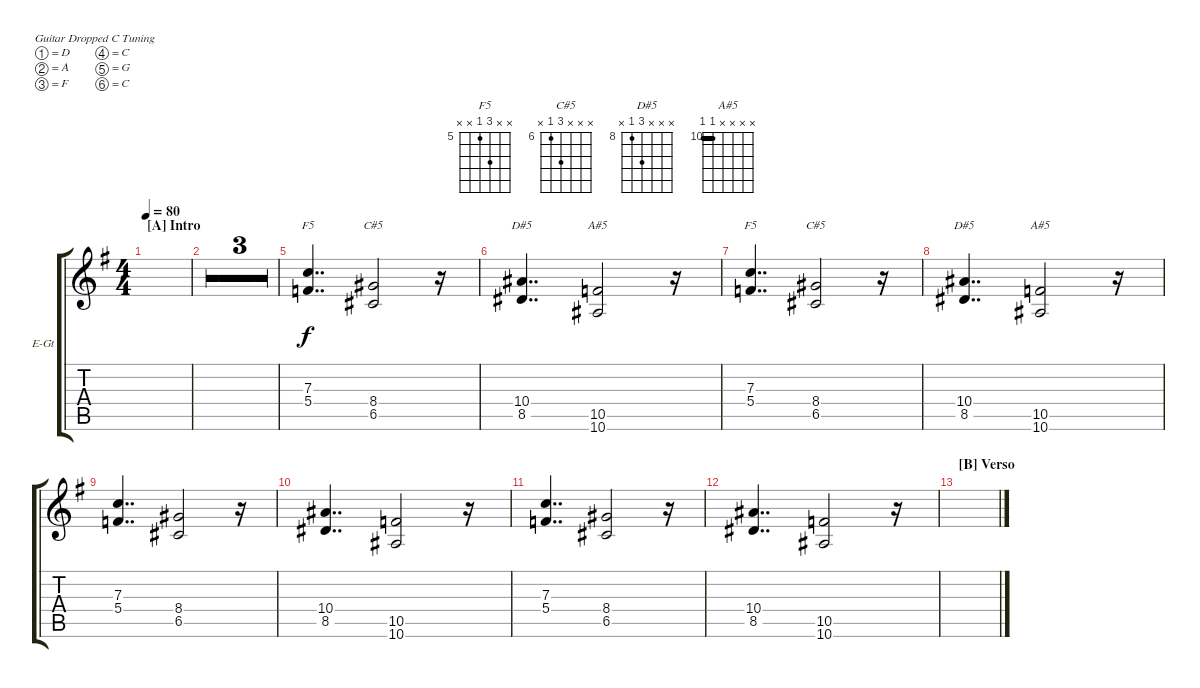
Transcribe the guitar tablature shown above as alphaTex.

\defaultSystemsLayout 4
\bracketExtendMode groupsimilarinstruments
\firstSystemTrackNameOrientation horizontal
\otherSystemsTrackNameOrientation horizontal
\track ("Electric Guitar" "E-Gt") {solo multiBarRest instrument electricguitarclean}
\staff {score tabs}
\tuning (D4 A3 F3 C3 G2 C2)
\chord ("F5" x x 7 5 x x) {firstfret 5}
\chord ("C#5" x x x 8 6 x) {firstfret 6}
\chord ("D#5" x x x 10 8 x) {firstfret 8}
\chord ("A#5" x x x x 10 10) {firstfret 10 barre 10}
\ts (4 4)
\section ("A" "Intro")
\tempo 80
\clef g2
\ks g
|
|
|
|
(7.3 5.4).4{dd ch "F5"} (8.4 6.5).2{ch "C#5"} r.16 |
(10.4 8.5).4{dd ch "D#5"} (10.5 10.6).2{ch "A#5"} r.16 |
(7.3 5.4).4{dd ch "F5"} (8.4 6.5).2{ch "C#5"} r.16 |
(10.4 8.5).4{dd ch "D#5"} (10.5 10.6).2{ch "A#5"} r.16 |
(7.3 5.4).4{dd} (8.4 6.5).2 r.16 |
(10.4 8.5).4{dd} (10.5 10.6).2 r.16 |
(7.3 5.4).4{dd} (8.4 6.5).2 r.16 |
(10.4 8.5).4{dd} (10.5 10.6).2 r.16 |
\section ("B" "Verso")
